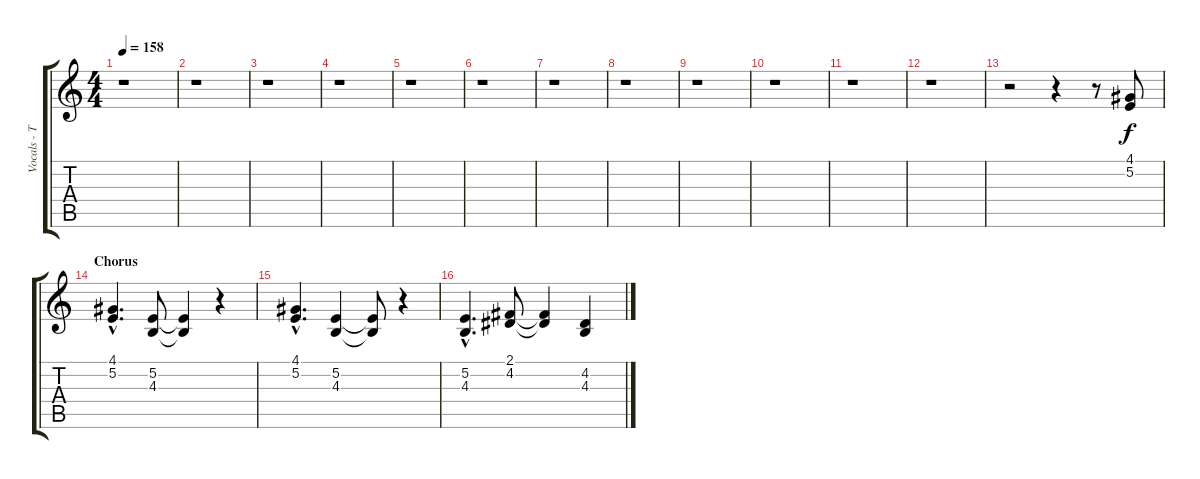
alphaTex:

\track ("Vocals - Tom" "Vocals - T") {instrument altosax}
\staff {score tabs}
\tuning (E4 B3 G3 D3 A2 E2) {hide}
\ts (4 4)
\tempo 158
\clef g2
\ks c
r.1{dy f} |
r.1 |
r.1 |
r.1 |
r.1 |
r.1 |
r.1 |
r.1 |
r.1 |
r.1 |
r.1 |
r.1 |
r.2 r.4 r.8 (4.1 5.2).8 |
\section ("" "Chorus")
(4.1{hac} 5.2{hac}).4{d} (5.2 4.3).8 (5.2{t} 4.3{t}).4 r.4 |
(4.1{hac} 5.2{hac}).4{d} (5.2 4.3).4 (5.2{t} 4.3{t}).8 r.4 |
(5.2{hac} 4.3{hac}).4{d} (2.1 4.2).8 (2.1{t} 4.2{t}).4 (4.2 4.3).4
